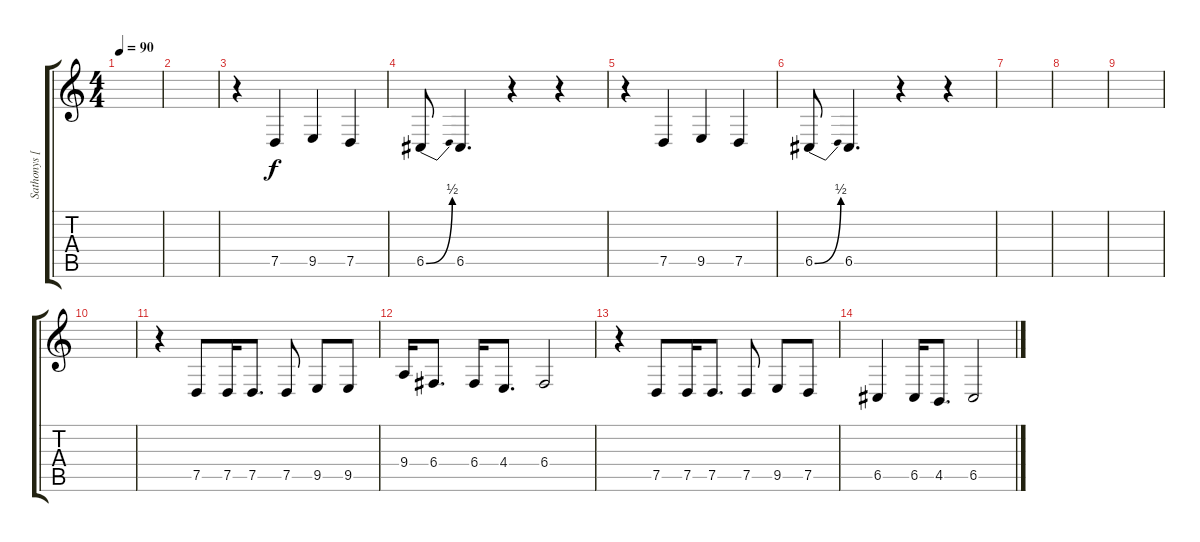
\track ("Sathonys [Clean Vocals]" "Sathonys [") {instrument choiraahs}
\staff {score tabs}
\tuning (D4 A3 F3 C3 G2 D2) {hide}
\ts (4 4)
\tempo 90
\clef g2
\ks c
|
|
r.4 7.5.4 9.5.4 7.5.4 |
6.5{be (bend 0 0 60 2)}.8 6.5.4{d} r.4 r.4 |
r.4 7.5.4 9.5.4 7.5.4 |
6.5{be (bend 0 0 60 2)}.8 6.5.4{d} r.4 r.4 |
|
|
|
|
r.4 7.5.8 7.5.16 7.5.8{d} 7.5.8 9.5.8 9.5.8 |
9.4.16 6.4.8{d} 6.4.16 4.4.8{d} 6.4.2 |
r.4 7.5.8 7.5.16 7.5.8{d} 7.5.8 9.5.8 7.5.8 |
6.5.4 6.5.16 4.5.8{d} 6.5.2
